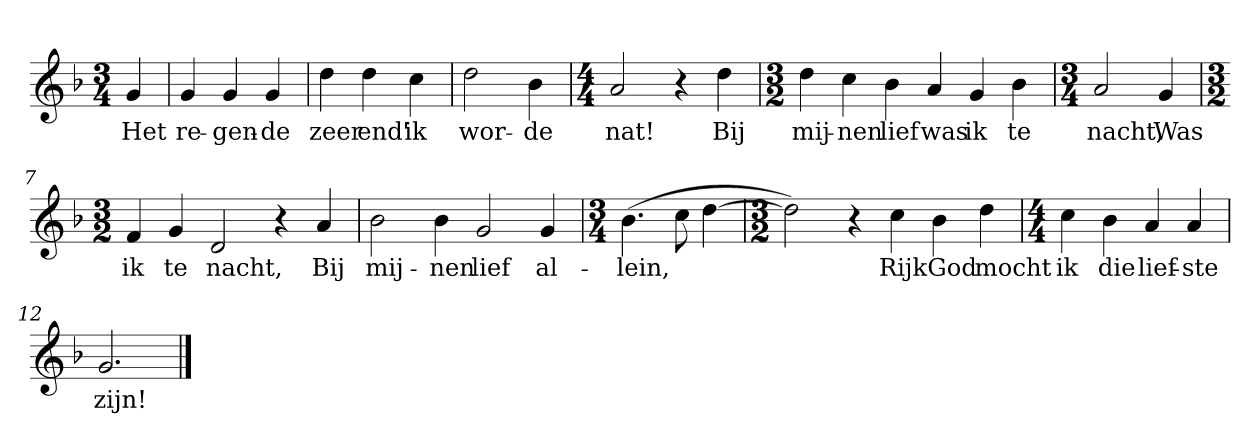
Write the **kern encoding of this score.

**kern	**text
*part1	*part1
*staff1	*staff1
*clefG2	*
*k[b-]	*
*G:dor	*
*M3/4	*
*MM120	*
=	=
4g	Het
=1	=1
4g	re-
4g	-gen-
4g	-de
=2	=2
4dd	zeer
4dd	end'
4cc	ik
=3	=3
2dd	wor-
4b-	-de
=4	=4
*M4/4	*
2a	nat!
4r	.
4dd	Bij
=5	=5
*M3/2	*
4dd	mij-
4cc	-nen
4b-	lief
4a	was
4g	ik
4b-	te
=6	=6
*M3/4	*
2a	nacht,
4g	Was
=7	=7
*M3/2	*
4f	ik
4g	te
2d	nacht,
4r	.
4a	Bij
=8	=8
2b-	mij-
4b-	-nen
2g	lief
4g	al-
=9	=9
*M3/4	*
(4.b-	-lein,
8cc	.
[4dd	.
=10	=10
*M3/2	*
2dd])	.
4r	.
4cc	Rijk
4b-	God
4dd	mocht
=11	=11
*M4/4	*
4cc	ik
4b-	die
4a	lief-
4a	-ste
=12	=12
2.g	zijn!
==	==
*-	*-
